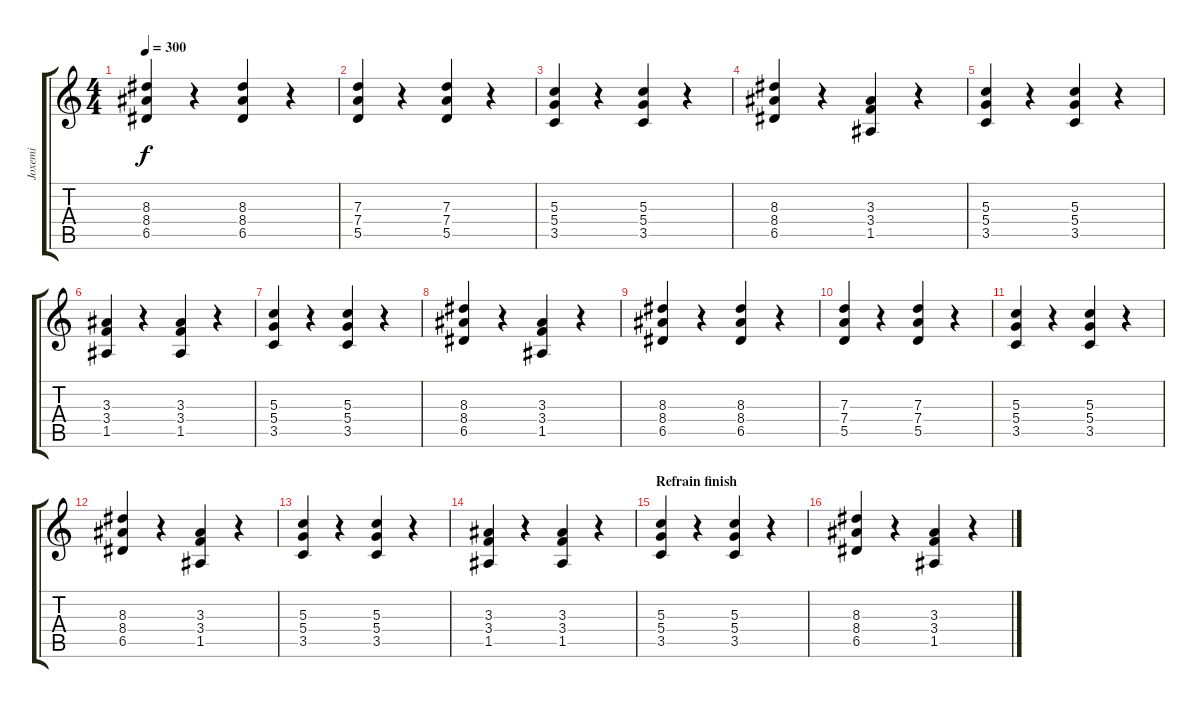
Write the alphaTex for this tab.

\track ("Joxemi" "Joxemi") {instrument distortionguitar}
\staff {score tabs}
\tuning (E4 B3 G3 D3 A2 E2) {hide}
\ts (4 4)
\tempo 300
\clef g2
\ks c
(8.3 8.4 6.5).4{dy f} r.4 (8.3 8.4 6.5).4 r.4 |
(7.3 7.4 5.5).4 r.4 (7.3 7.4 5.5).4 r.4 |
(5.3 5.4 3.5).4 r.4 (5.3 5.4 3.5).4 r.4 |
(8.3 8.4 6.5).4 r.4 (3.3 3.4 1.5).4 r.4 |
(5.3 5.4 3.5).4 r.4 (5.3 5.4 3.5).4 r.4 |
(3.3 3.4 1.5).4 r.4 (3.3 3.4 1.5).4 r.4 |
(5.3 5.4 3.5).4 r.4 (5.3 5.4 3.5).4 r.4 |
(8.3 8.4 6.5).4 r.4 (3.3 3.4 1.5).4 r.4 |
(8.3 8.4 6.5).4 r.4 (8.3 8.4 6.5).4 r.4 |
(7.3 7.4 5.5).4 r.4 (7.3 7.4 5.5).4 r.4 |
(5.3 5.4 3.5).4 r.4 (5.3 5.4 3.5).4 r.4 |
(8.3 8.4 6.5).4 r.4 (3.3 3.4 1.5).4 r.4 |
(5.3 5.4 3.5).4 r.4 (5.3 5.4 3.5).4 r.4 |
(3.3 3.4 1.5).4 r.4 (3.3 3.4 1.5).4 r.4 |
\section ("" "Refrain finish")
(5.3 5.4 3.5).4 r.4 (5.3 5.4 3.5).4 r.4 |
(8.3 8.4 6.5).4 r.4 (3.3 3.4 1.5).4 r.4
